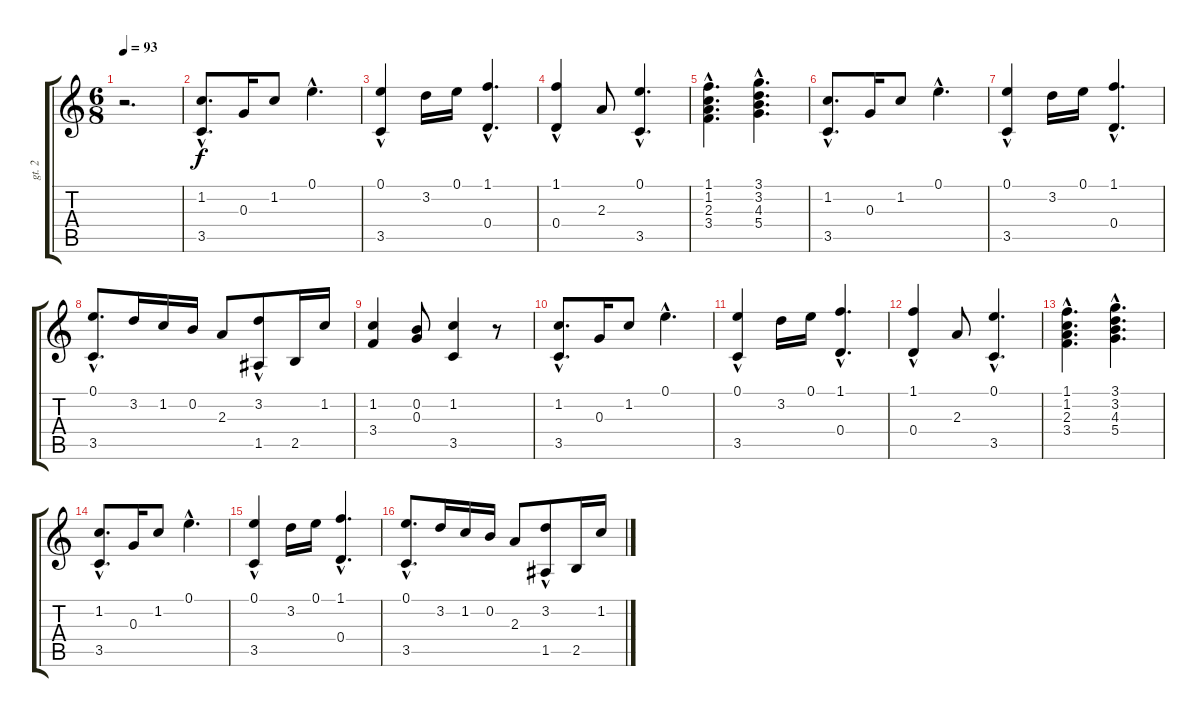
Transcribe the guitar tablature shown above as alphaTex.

\track ("gt. 2" "gt. 2") {instrument acousticguitarsteel}
\staff {score tabs}
\tuning (E4 B3 G3 D3 A2 E2) {hide}
\ts (6 8)
\tempo 93
\clef g2
\ks c
r.2{d dy f instrument acousticguitarsteel} |
(1.2{hac} 3.5{hac}).8{d} 0.3.16 1.2.8 0.1{hac}.4{d} |
(0.1 3.5{hac}).4 3.2.16 0.1.16 (1.1{hac} 0.4{hac}).4{d} |
(1.1{hac} 0.4{hac}).4 2.3.8 (0.1{hac} 3.5{hac}).4{d} |
(1.1{hac} 1.2{hac} 2.3{hac} 3.4{hac}).4{d} (3.1{hac} 3.2{hac} 4.3{hac} 5.4{hac}).4{d} |
(1.2{hac} 3.5{hac}).8{d} 0.3.16 1.2.8 0.1{hac}.4{d} |
(0.1 3.5{hac}).4 3.2.16 0.1.16 (1.1{hac} 0.4{hac}).4{d} |
(0.1{hac} 3.5{hac}).8{d} 3.2.16 1.2.16 0.2.16 2.3.8 (3.2{hac} 1.5).8 2.5.16 1.2.16 |
(1.2 3.4).4 (0.2 0.3).8 (1.2 3.5).4 r.8 |
(1.2{hac} 3.5{hac}).8{d} 0.3.16 1.2.8 0.1{hac}.4{d} |
(0.1 3.5{hac}).4 3.2.16 0.1.16 (1.1{hac} 0.4{hac}).4{d} |
(1.1{hac} 0.4{hac}).4 2.3.8 (0.1{hac} 3.5{hac}).4{d} |
(1.1{hac} 1.2{hac} 2.3{hac} 3.4{hac}).4{d} (3.1{hac} 3.2{hac} 4.3{hac} 5.4{hac}).4{d} |
(1.2{hac} 3.5{hac}).8{d} 0.3.16 1.2.8 0.1{hac}.4{d} |
(0.1 3.5{hac}).4 3.2.16 0.1.16 (1.1{hac} 0.4{hac}).4{d} |
(0.1{hac} 3.5{hac}).8{d} 3.2.16 1.2.16 0.2.16 2.3.8 (3.2{hac} 1.5).8 2.5.16 1.2.16
